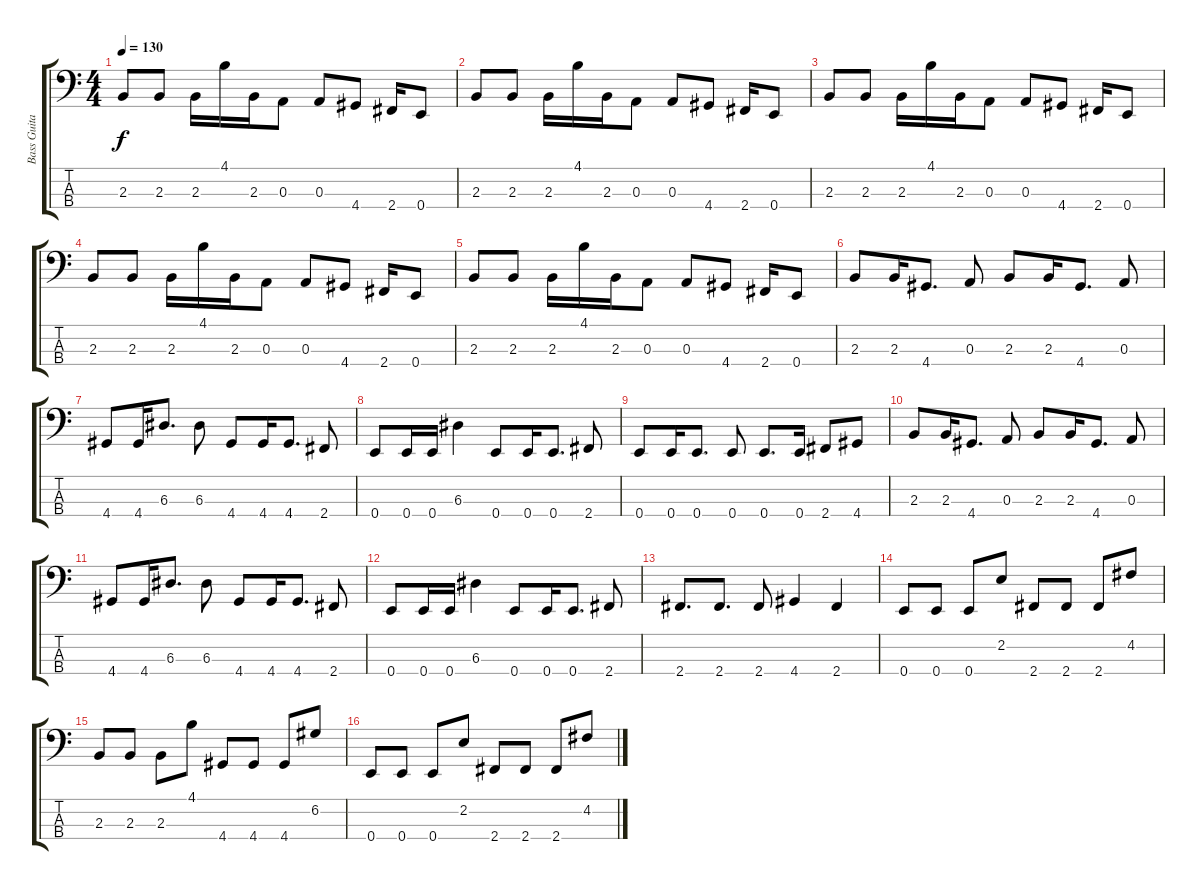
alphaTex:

\track ("Bass Guitar" "Bass Guita") {instrument electricbassfinger}
\staff {score tabs}
\tuning (G2 D2 A1 E1) {hide}
\ts (4 4)
\tempo 130
\clef f4
\ks c
2.3.8{dy f instrument electricbassfinger} 2.3.8 2.3.16 4.1.16 2.3.16 0.3.8 0.3.8 4.4.8 2.4.16 0.4.8 |
2.3.8 2.3.8 2.3.16 4.1.16 2.3.16 0.3.8 0.3.8 4.4.8 2.4.16 0.4.8 |
2.3.8 2.3.8 2.3.16 4.1.16 2.3.16 0.3.8 0.3.8 4.4.8 2.4.16 0.4.8 |
2.3.8 2.3.8 2.3.16 4.1.16 2.3.16 0.3.8 0.3.8 4.4.8 2.4.16 0.4.8 |
2.3.8 2.3.8 2.3.16 4.1.16 2.3.16 0.3.8 0.3.8 4.4.8 2.4.16 0.4.8 |
2.3.8 2.3.16 4.4.8{d} 0.3.8 2.3.8 2.3.16 4.4.8{d} 0.3.8 |
4.4.8 4.4.16 6.3.8{d} 6.3.8 4.4.8 4.4.16 4.4.8{d} 2.4.8 |
0.4.8 0.4.16 0.4.16 6.3.4 0.4.8 0.4.16 0.4.8{d} 2.4.8 |
0.4.8 0.4.16 0.4.8{d} 0.4.8 0.4.8{d} 0.4.16 2.4.8 4.4.8 |
2.3.8 2.3.16 4.4.8{d} 0.3.8 2.3.8 2.3.16 4.4.8{d} 0.3.8 |
4.4.8 4.4.16 6.3.8{d} 6.3.8 4.4.8 4.4.16 4.4.8{d} 2.4.8 |
0.4.8 0.4.16 0.4.16 6.3.4 0.4.8 0.4.16 0.4.8{d} 2.4.8 |
2.4.8{d} 2.4.8{d} 2.4.8 4.4.4 2.4.4 |
0.4.8 0.4.8 0.4.8 2.2.8 2.4.8 2.4.8 2.4.8 4.2.8 |
2.3.8 2.3.8 2.3.8 4.1.8 4.4.8 4.4.8 4.4.8 6.2.8 |
0.4.8 0.4.8 0.4.8 2.2.8 2.4.8 2.4.8 2.4.8 4.2.8
